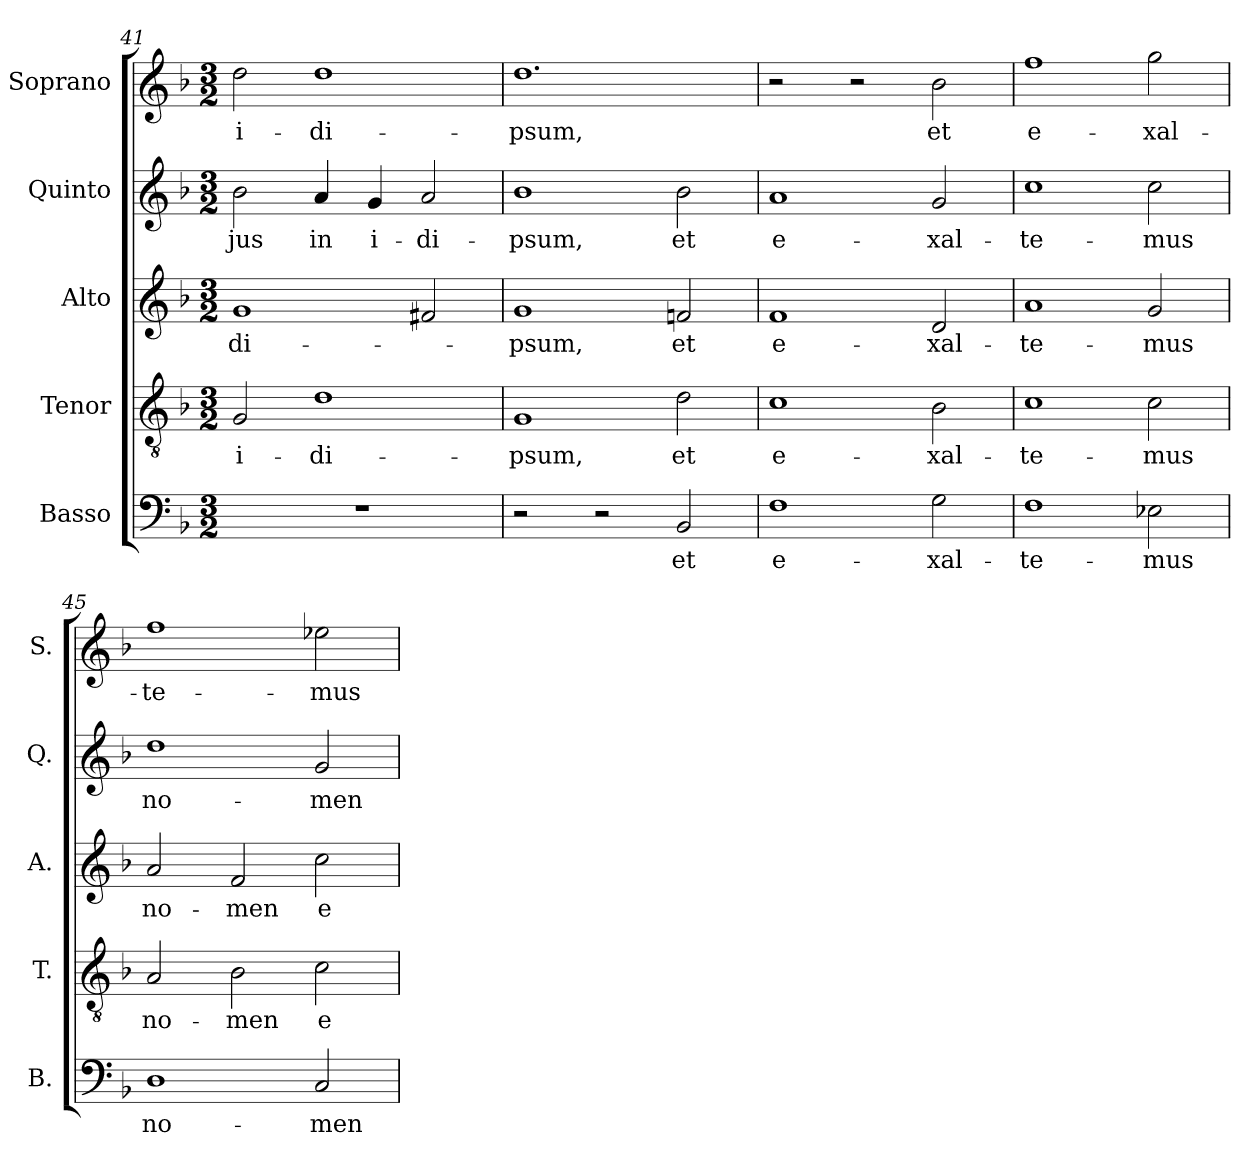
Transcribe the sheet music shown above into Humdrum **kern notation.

**kern	**text	**kern	**text	**kern	**text	**kern	**text	**kern	**text
*part5	*part5	*part4	*part4	*part3	*part3	*part2	*part2	*part1	*part1
*staff5	*staff5	*staff4	*staff4	*staff3	*staff3	*staff2	*staff2	*staff1	*staff1
*I"Basso	*	*I"Tenor	*	*I"Alto	*	*I"Quinto	*	*I"Soprano	*
*I'B.	*	*I'T.	*	*I'A.	*	*I'Q.	*	*I'S.	*
*clefF4	*	*clefGv2	*	*clefG2	*	*clefG2	*	*clefG2	*
*	*	*ITrd7c12	*	*	*	*	*	*	*
*k[b-]	*	*k[b-]	*	*k[b-]	*	*k[b-]	*	*k[b-]	*
*F:	*	*F:	*	*F:	*	*F:	*	*F:	*
*M3/2	*	*M3/2	*	*M3/2	*	*M3/2	*	*M3/2	*
=41	=41	=41	=41	=41	=41	=41	=41	=41	=41
!LO:N:vis=1	!	!	!	!	!	!	!	!	!
!	!	!	!LO:LY:b:color=#000000	!	!	!	!	!	!
!	!	!	!	!	!LO:LY:b:color=#000000	!	!	!	!
!	!	!	!	!	!	!	!LO:LY:b:color=#000000	!	!
!	!	!	!	!	!	!	!	!	!LO:LY:b:color=#000000
1.r	.	2GGi/	i-	1gi	-di-	2b-i\	-jus	2ddi\	i-
!	!	!	!LO:LY:b:color=#000000	!	!	!	!	!	!
!	!	!	!	!	!	!	!LO:LY:b:color=#000000	!	!
!	!	!	!	!	!	!	!	!	!LO:LY:b:color=#000000
.	.	1Di	-di-	.	.	4ai/	in	1ddi	-di-
!	!	!	!	!	!	!	!LO:LY:b:color=#000000	!	!
.	.	.	.	.	.	4gi/	i-	.	.
!	!	!	!	!	!	!	!LO:LY:b:color=#000000	!	!
.	.	.	.	2f#Xi/	.	2ai/	-di-	.	.
=42	=42	=42	=42	=42	=42	=42	=42	=42	=42
!	!	!	!LO:LY:b:color=#000000	!	!	!	!	!	!
!	!	!	!	!	!LO:LY:b:color=#000000	!	!	!	!
!	!	!	!	!	!	!	!LO:LY:b:color=#000000	!	!
!	!	!	!	!	!	!	!	!	!LO:LY:b:color=#000000
2r	.	1GGi	-psum,	1gi	-psum,	1b-i	-psum,	1.ddi	-psum,
2r	.	.	.	.	.	.	.	.	.
!	!LO:LY:b:color=#000000	!	!	!	!	!	!	!	!
!	!	!	!LO:LY:b:color=#000000	!	!	!	!	!	!
!	!	!	!	!	!LO:LY:b:color=#000000	!	!	!	!
!	!	!	!	!	!	!	!LO:LY:b:color=#000000	!	!
2BB-i/	et	2Di\	et	2fni/	et	2b-i\	et	.	.
=43	=43	=43	=43	=43	=43	=43	=43	=43	=43
!	!LO:LY:b:color=#000000	!	!	!	!	!	!	!	!
!	!	!	!LO:LY:b:color=#000000	!	!	!	!	!	!
!	!	!	!	!	!LO:LY:b:color=#000000	!	!	!	!
!	!	!	!	!	!	!	!LO:LY:b:color=#000000	!	!
1Fi	e-	1Ci	e-	1fi	e-	1ai	e-	2r	.
.	.	.	.	.	.	.	.	2r	.
!	!LO:LY:b:color=#000000	!	!	!	!	!	!	!	!
!	!	!	!LO:LY:b:color=#000000	!	!	!	!	!	!
!	!	!	!	!	!LO:LY:b:color=#000000	!	!	!	!
!	!	!	!	!	!	!	!LO:LY:b:color=#000000	!	!
!	!	!	!	!	!	!	!	!	!LO:LY:b:color=#000000
2Gi\	-xal-	2BB-i\	-xal-	2di/	-xal-	2gi/	-xal-	2b-i\	et
=44	=44	=44	=44	=44	=44	=44	=44	=44	=44
!	!LO:LY:b:color=#000000	!	!	!	!	!	!	!	!
!	!	!	!LO:LY:b:color=#000000	!	!	!	!	!	!
!	!	!	!	!	!LO:LY:b:color=#000000	!	!	!	!
!	!	!	!	!	!	!	!LO:LY:b:color=#000000	!	!
!	!	!	!	!	!	!	!	!	!LO:LY:b:color=#000000
1Fi	-te-	1Ci	-te-	1ai	-te-	1cci	-te-	1ffi	e-
!	!LO:LY:b:color=#000000	!	!	!	!	!	!	!	!
!	!	!	!LO:LY:b:color=#000000	!	!	!	!	!	!
!	!	!	!	!	!LO:LY:b:color=#000000	!	!	!	!
!	!	!	!	!	!	!	!LO:LY:b:color=#000000	!	!
!	!	!	!	!	!	!	!	!	!LO:LY:b:color=#000000
2E-Xi\	-mus	2Ci\	-mus	2gi/	-mus	2cci\	-mus	2ggi\	-xal-
=45	=45	=45	=45	=45	=45	=45	=45	=45	=45
!	!LO:LY:b:color=#000000	!	!	!	!	!	!	!	!
!	!	!	!LO:LY:b:color=#000000	!	!	!	!	!	!
!	!	!	!	!	!LO:LY:b:color=#000000	!	!	!	!
!	!	!	!	!	!	!	!LO:LY:b:color=#000000	!	!
!	!	!	!	!	!	!	!	!	!LO:LY:b:color=#000000
1Di	no-	2AAi/	no-	2ai/	no-	1ddi	no-	1ffi	-te-
!	!	!	!LO:LY:b:color=#000000	!	!	!	!	!	!
!	!	!	!	!	!LO:LY:b:color=#000000	!	!	!	!
.	.	2BB-i\	-men	2fi/	-men	.	.	.	.
!	!LO:LY:b:color=#000000	!	!	!	!	!	!	!	!
!	!	!	!LO:LY:b:color=#000000	!	!	!	!	!	!
!	!	!	!	!	!LO:LY:b:color=#000000	!	!	!	!
!	!	!	!	!	!	!	!LO:LY:b:color=#000000	!	!
!	!	!	!	!	!	!	!	!	!LO:LY:b:color=#000000
2Ci/	-men	2Ci\	e-	2cci\	e-	2gi/	-men	2ee-Xi\	-mus
=	=	=	=	=	=	=	=	=	=
*-	*-	*-	*-	*-	*-	*-	*-	*-	*-
